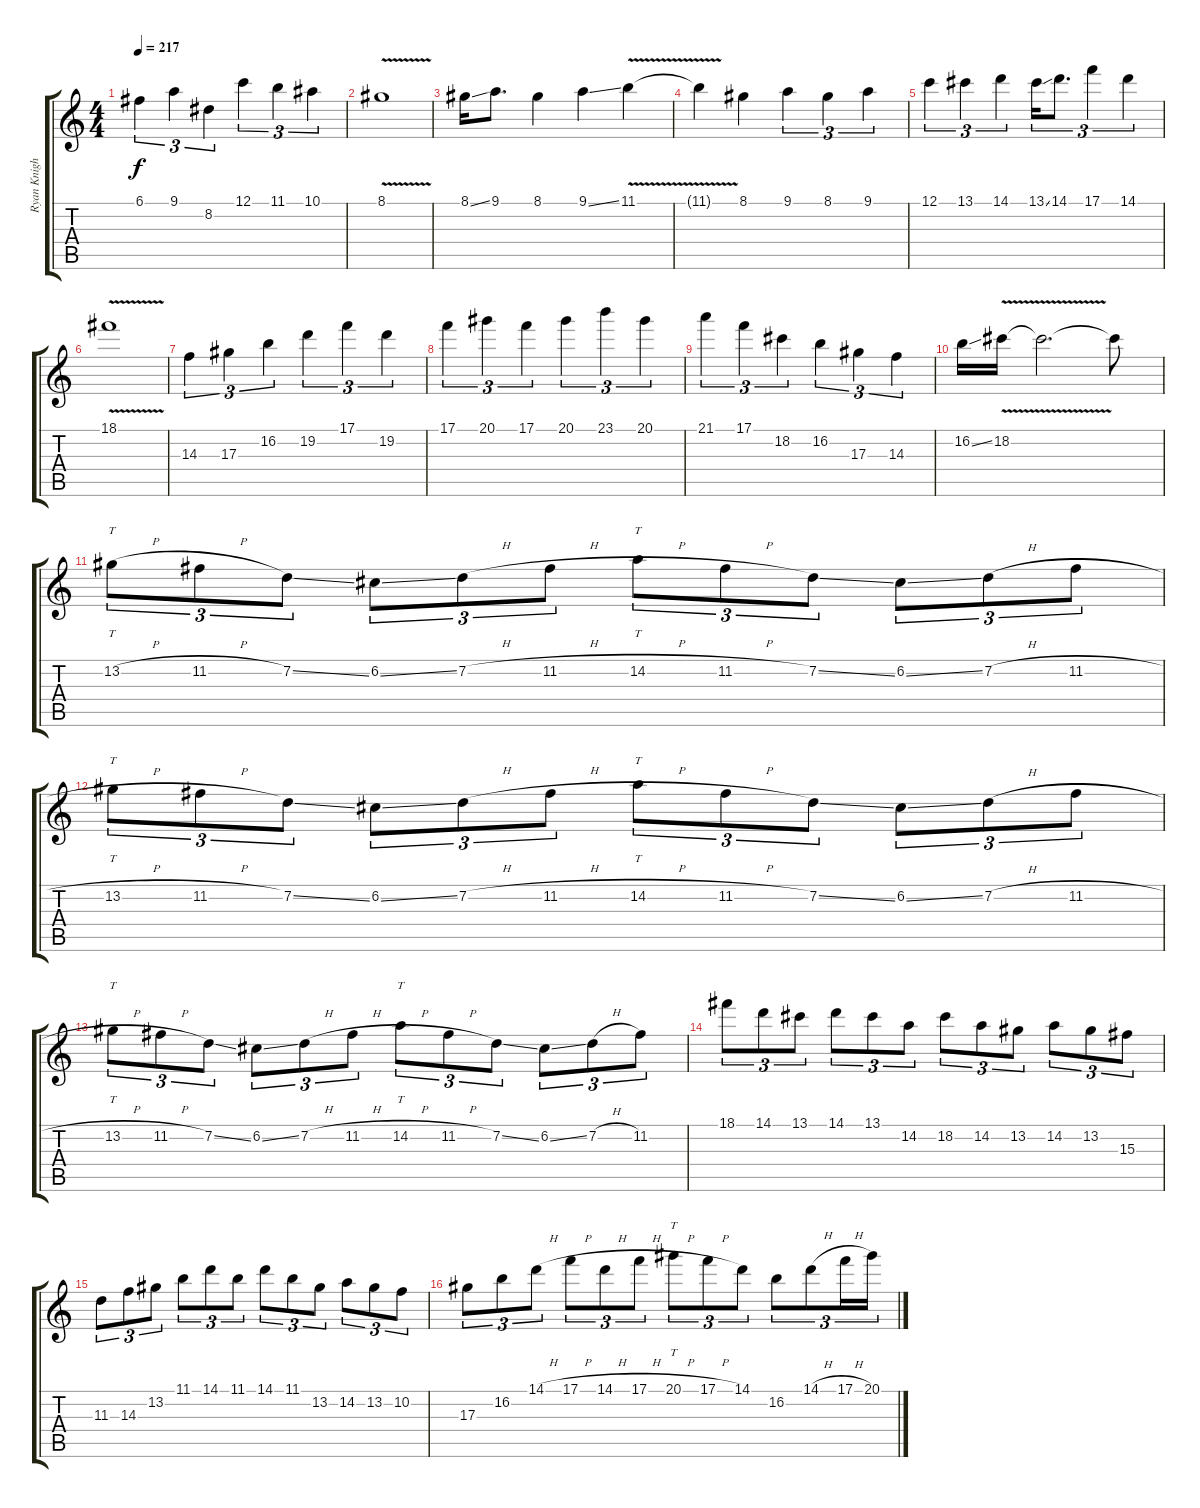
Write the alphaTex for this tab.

\track ("Ryan Knight (Solo)" "Ryan Knigh") {instrument overdrivenguitar}
\staff {score tabs}
\tuning (C4 G3 Eb3 Bb2 F2 C2) {hide}
\ts (4 4)
\tempo 217
\clef g2
\ks c
6.1.4{tu (3 2) dy f} 9.1.4{tu (3 2)} 8.2.4{tu (3 2)} 12.1.4{tu (3 2)} 11.1.4{tu (3 2)} 10.1.4{tu (3 2)} |
8.1{v}.1 |
8.1{ss}.16 9.1.8{d} 8.1.4 9.1{ss}.4 11.1{v}.4 |
11.1{t}.4 8.1.4 9.1.4{tu (3 2)} 8.1.4{tu (3 2)} 9.1.4{tu (3 2)} |
12.1.4{tu (3 2)} 13.1.4{tu (3 2)} 14.1.4{tu (3 2)} 13.1{ss}.16{tu (3 2)} 14.1.8{d tu (3 2)} 17.1.4{tu (3 2)} 14.1.4{tu (3 2)} |
18.1{v}.1 |
14.3.4{tu (3 2)} 17.3.4{tu (3 2)} 16.2.4{tu (3 2)} 19.2.4{tu (3 2)} 17.1.4{tu (3 2)} 19.2.4{tu (3 2)} |
17.1.4{tu (3 2)} 20.1.4{tu (3 2)} 17.1.4{tu (3 2)} 20.1.4{tu (3 2)} 23.1.4{tu (3 2)} 20.1.4{tu (3 2)} |
21.1.4{tu (3 2)} 17.1.4{tu (3 2)} 18.2.4{tu (3 2)} 16.2.4{tu (3 2)} 17.3.4{tu (3 2)} 14.3.4{tu (3 2)} |
16.2{ss}.16 18.2{v}.16 18.2{t}.2{d} 18.2{t}.8 |
13.2{h}.8{tt tu (3 2)} 11.2{h}.8{tu (3 2)} 7.2{ss}.8{tu (3 2)} 6.2{ss}.8{tu (3 2)} 7.2{h}.8{tu (3 2)} 11.2{h}.8{tu (3 2)} 14.2{h}.8{tt tu (3 2)} 11.2{h}.8{tu (3 2)} 7.2{ss}.8{tu (3 2)} 6.2{ss}.8{tu (3 2)} 7.2{h}.8{tu (3 2)} 11.2{h}.8{tu (3 2)} |
13.2{h}.8{tt tu (3 2)} 11.2{h}.8{tu (3 2)} 7.2{ss}.8{tu (3 2)} 6.2{ss}.8{tu (3 2)} 7.2{h}.8{tu (3 2)} 11.2{h}.8{tu (3 2)} 14.2{h}.8{tt tu (3 2)} 11.2{h}.8{tu (3 2)} 7.2{ss}.8{tu (3 2)} 6.2{ss}.8{tu (3 2)} 7.2{h}.8{tu (3 2)} 11.2{h}.8{tu (3 2)} |
13.2{h}.8{tt tu (3 2)} 11.2{h}.8{tu (3 2)} 7.2{ss}.8{tu (3 2)} 6.2{ss}.8{tu (3 2)} 7.2{h}.8{tu (3 2)} 11.2{h}.8{tu (3 2)} 14.2{h}.8{tt tu (3 2)} 11.2{h}.8{tu (3 2)} 7.2{ss}.8{tu (3 2)} 6.2{ss}.8{tu (3 2)} 7.2{h}.8{tu (3 2)} 11.2.8{tu (3 2)} |
18.1.8{tu (3 2)} 14.1.8{tu (3 2)} 13.1.8{tu (3 2)} 14.1.8{tu (3 2)} 13.1.8{tu (3 2)} 14.2.8{tu (3 2)} 18.2.8{tu (3 2)} 14.2.8{tu (3 2)} 13.2.8{tu (3 2)} 14.2.8{tu (3 2)} 13.2.8{tu (3 2)} 15.3.8{tu (3 2)} |
11.3.8{tu (3 2)} 14.3.8{tu (3 2)} 13.2.8{tu (3 2)} 11.1.8{tu (3 2)} 14.1.8{tu (3 2)} 11.1.8{tu (3 2)} 14.1.8{tu (3 2)} 11.1.8{tu (3 2)} 13.2.8{tu (3 2)} 14.2.8{tu (3 2)} 13.2.8{tu (3 2)} 10.2.8{tu (3 2)} |
17.3.8{tu (3 2)} 16.2.8{tu (3 2)} 14.1{h}.8{tu (3 2)} 17.1{h}.8{tu (3 2)} 14.1{h}.8{tu (3 2)} 17.1{h}.8{tu (3 2)} 20.1{h}.8{tt tu (3 2)} 17.1{h}.8{tu (3 2)} 14.1.8{tu (3 2)} 16.2.8{tu (3 2)} 14.1{h}.8{tu (3 2)} 17.1{h}.16{tu (3 2)} 20.1.16{tu (3 2)}
